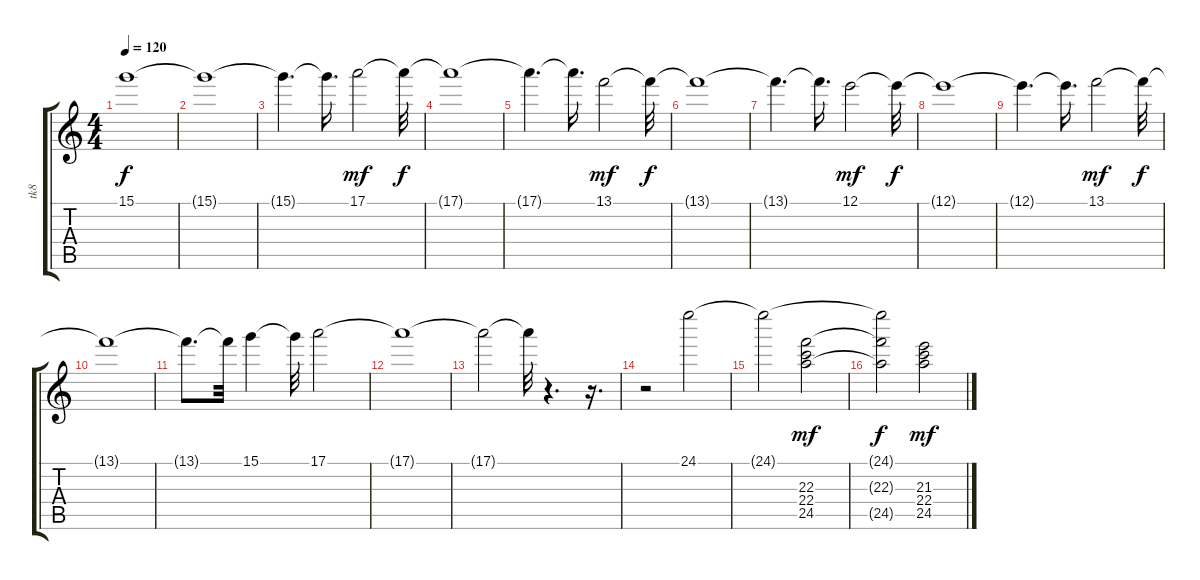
\track ("tk8" "tk8") {instrument acousticguitarsteel}
\staff {score tabs}
\tuning (E4 B3 G3 D3 A2 E2) {hide}
\ts (4 4)
\tempo 120
\clef g2
\ks c
15.1{t}.1{dy f} |
15.1{t}.1 |
15.1{t}.4{d} 15.1{t}.16{d} 17.1.2{dy mf} 17.1{t}.32{dy f} |
17.1{t}.1 |
17.1{t}.4{d} 17.1{t}.16{d} 13.1.2{dy mf} 13.1{t}.32{dy f} |
13.1{t}.1 |
13.1{t}.4{d} 13.1{t}.16{d} 12.1.2{dy mf} 12.1{t}.32{dy f} |
12.1{t}.1 |
12.1{t}.4{d} 12.1{t}.16{d} 13.1.2{dy mf} 13.1{t}.32{dy f} |
13.1{t}.1 |
13.1{t}.8{d} 13.1{t}.32 15.1.4 15.1{t}.32 17.1.2 |
17.1{t}.1 |
17.1{t}.2 17.1{t}.32 r.4{d} r.16{d} |
r.2 24.1.2 |
24.1{t}.2 (22.3 22.4 24.5).2{dy mf} |
(24.1{t} 22.3{t} 24.5{t}).2{dy f} (21.3 22.4 24.5).2{dy mf}
